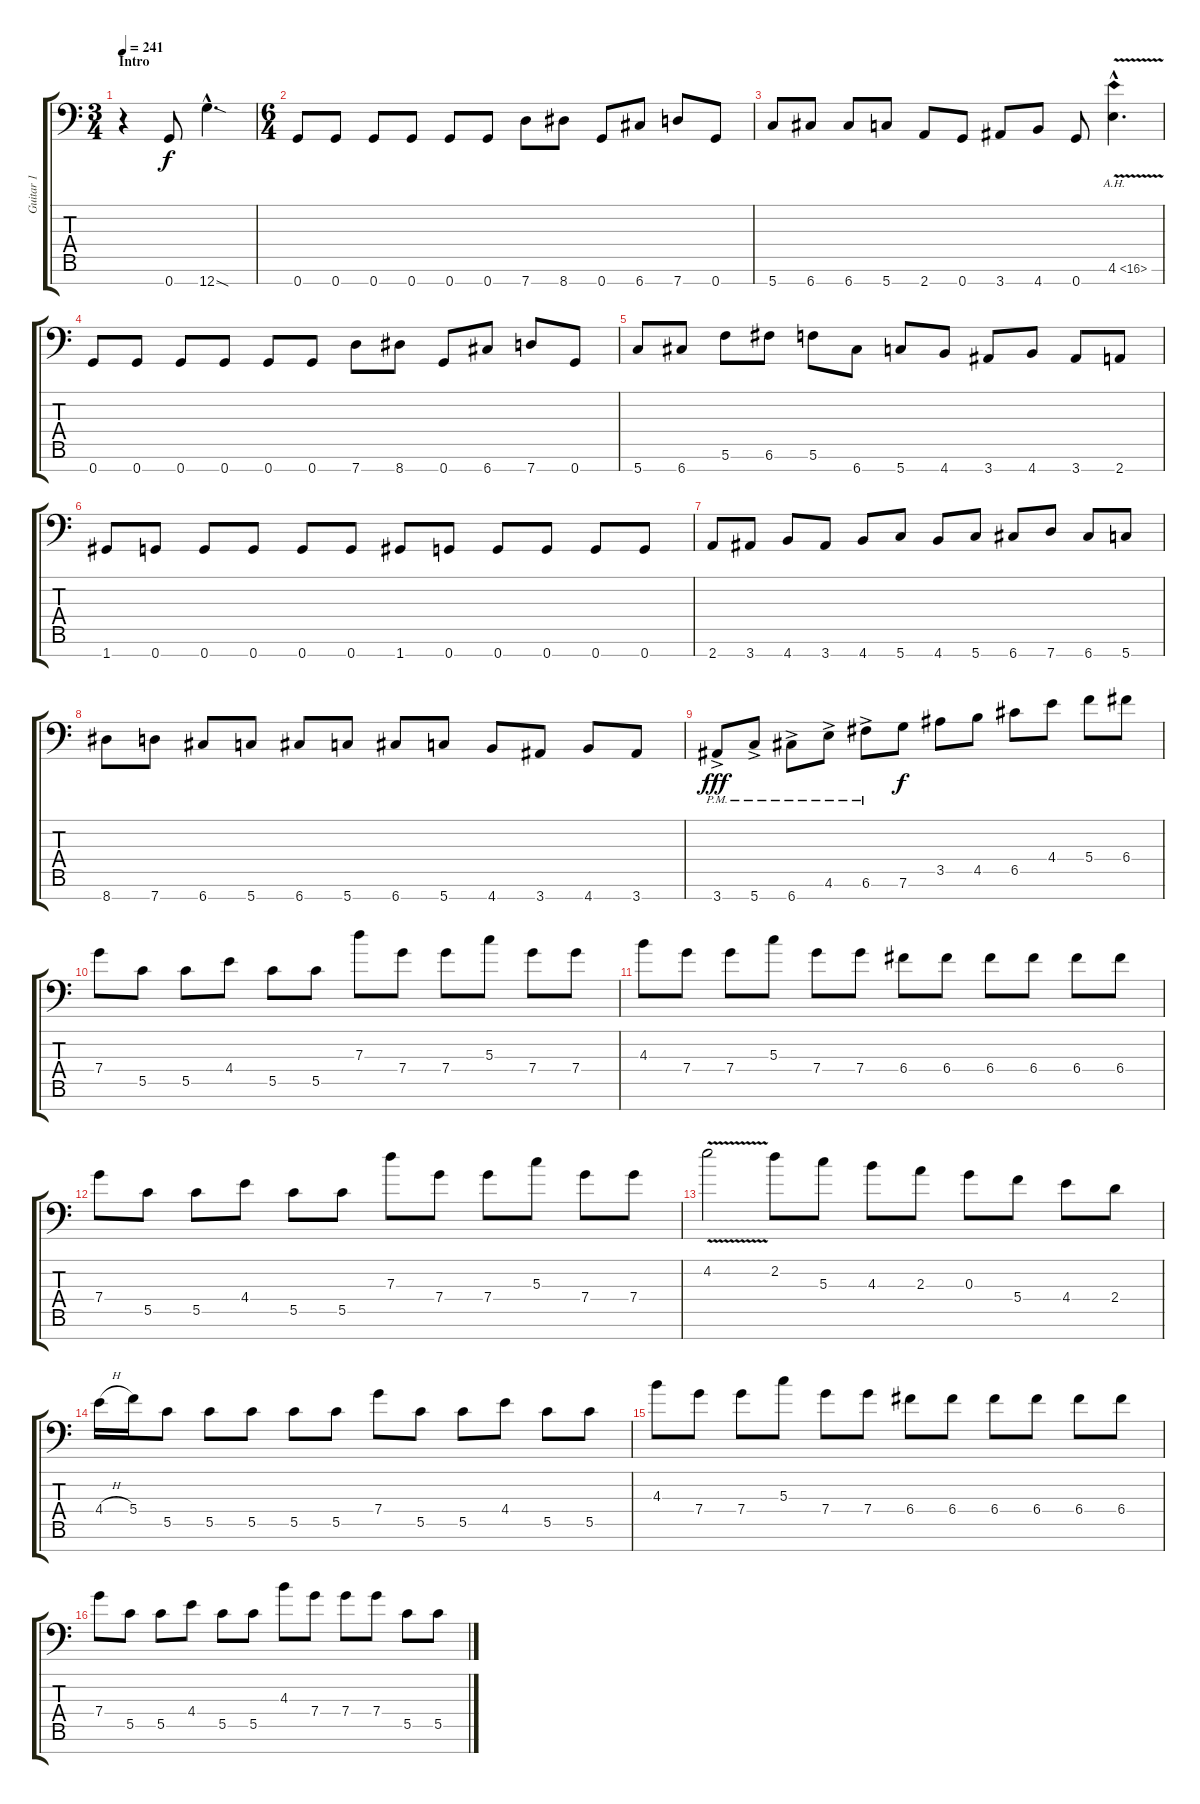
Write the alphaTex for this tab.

\track ("Guitar 1" "Guitar 1") {instrument distortionguitar}
\staff {score tabs}
\tuning (E4 C4 G3 C3 G2 C2 G1) {hide}
\ts (3 4)
\section ("" "Intro")
\tempo 241
\clef f4
\ks c
r.4{dy f instrument distortionguitar} 0.7.8 12.7{sod hac}.4{d} |
\ts (6 4)
0.7.8 0.7.8 0.7.8 0.7.8 0.7.8 0.7.8 7.7.8 8.7.8 0.7.8 6.7.8 7.7.8 0.7.8 |
5.7.8 6.7.8 6.7.8 5.7.8 2.7.8 0.7.8 3.7.8 4.7.8 0.7.8 4.6{ah 12 v hac}.4{d} |
0.7.8 0.7.8 0.7.8 0.7.8 0.7.8 0.7.8 7.7.8 8.7.8 0.7.8 6.7.8 7.7.8 0.7.8 |
5.7.8 6.7.8 5.6.8 6.6.8 5.6.8 6.7.8 5.7.8 4.7.8 3.7.8 4.7.8 3.7.8 2.7.8 |
1.7.8 0.7.8 0.7.8 0.7.8 0.7.8 0.7.8 1.7.8 0.7.8 0.7.8 0.7.8 0.7.8 0.7.8 |
2.7.8 3.7.8 4.7.8 3.7.8 4.7.8 5.7.8 4.7.8 5.7.8 6.7.8 7.7.8 6.7.8 5.7.8 |
8.7.8 7.7.8 6.7.8 5.7.8 6.7.8 5.7.8 6.7.8 5.7.8 4.7.8 3.7.8 4.7.8 3.7.8 |
3.7{ac pm}.8{dy fff} 5.7{ac pm}.8 6.7{ac pm}.8 4.6{ac pm}.8 6.6{ac pm}.8 7.6.8{dy f} 3.5.8 4.5.8 6.5.8 4.4.8 5.4.8 6.4.8 |
7.4.8 5.5.8 5.5.8 4.4.8 5.5.8 5.5.8 7.3.8 7.4.8 7.4.8 5.3.8 7.4.8 7.4.8 |
4.3.8 7.4.8 7.4.8 5.3.8 7.4.8 7.4.8 6.4.8 6.4.8 6.4.8 6.4.8 6.4.8 6.4.8 |
7.4.8 5.5.8 5.5.8 4.4.8 5.5.8 5.5.8 7.3.8 7.4.8 7.4.8 5.3.8 7.4.8 7.4.8 |
4.2{v}.2 2.2.8 5.3.8 4.3.8 2.3.8 0.3.8 5.4.8 4.4.8 2.4.8 |
4.4{h}.16 5.4.16 5.5.8 5.5.8 5.5.8 5.5.8 5.5.8 7.4.8 5.5.8 5.5.8 4.4.8 5.5.8 5.5.8 |
4.3.8 7.4.8 7.4.8 5.3.8 7.4.8 7.4.8 6.4.8 6.4.8 6.4.8 6.4.8 6.4.8 6.4.8 |
7.4.8 5.5.8 5.5.8 4.4.8 5.5.8 5.5.8 4.3.8 7.4.8 7.4.8 7.4.8 5.5.8 5.5.8
